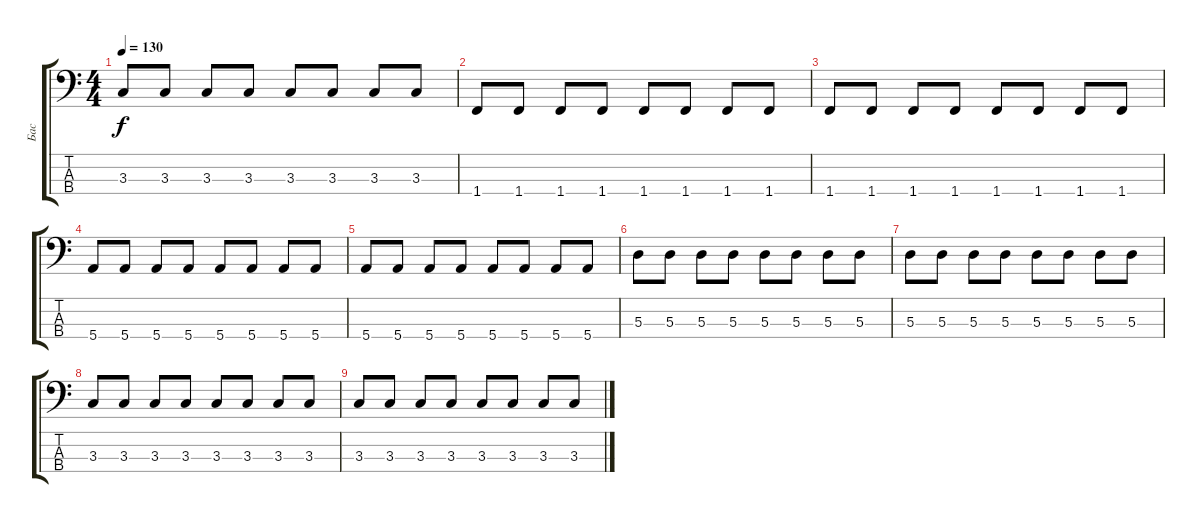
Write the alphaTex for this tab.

\track ("Бас" "Бас") {instrument electricbassfinger}
\staff {score tabs}
\tuning (G2 D2 A1 E1) {hide}
\ts (4 4)
\tempo 130
\clef f4
\ks c
3.3.8{dy f} 3.3.8 3.3.8 3.3.8 3.3.8 3.3.8 3.3.8 3.3.8 |
1.4.8 1.4.8 1.4.8 1.4.8 1.4.8 1.4.8 1.4.8 1.4.8 |
1.4.8 1.4.8 1.4.8 1.4.8 1.4.8 1.4.8 1.4.8 1.4.8 |
5.4.8 5.4.8 5.4.8 5.4.8 5.4.8 5.4.8 5.4.8 5.4.8 |
5.4.8 5.4.8 5.4.8 5.4.8 5.4.8 5.4.8 5.4.8 5.4.8 |
5.3.8 5.3.8 5.3.8 5.3.8 5.3.8 5.3.8 5.3.8 5.3.8 |
5.3.8 5.3.8 5.3.8 5.3.8 5.3.8 5.3.8 5.3.8 5.3.8 |
3.3.8 3.3.8 3.3.8 3.3.8 3.3.8 3.3.8 3.3.8 3.3.8 |
3.3.8 3.3.8 3.3.8 3.3.8 3.3.8 3.3.8 3.3.8 3.3.8
